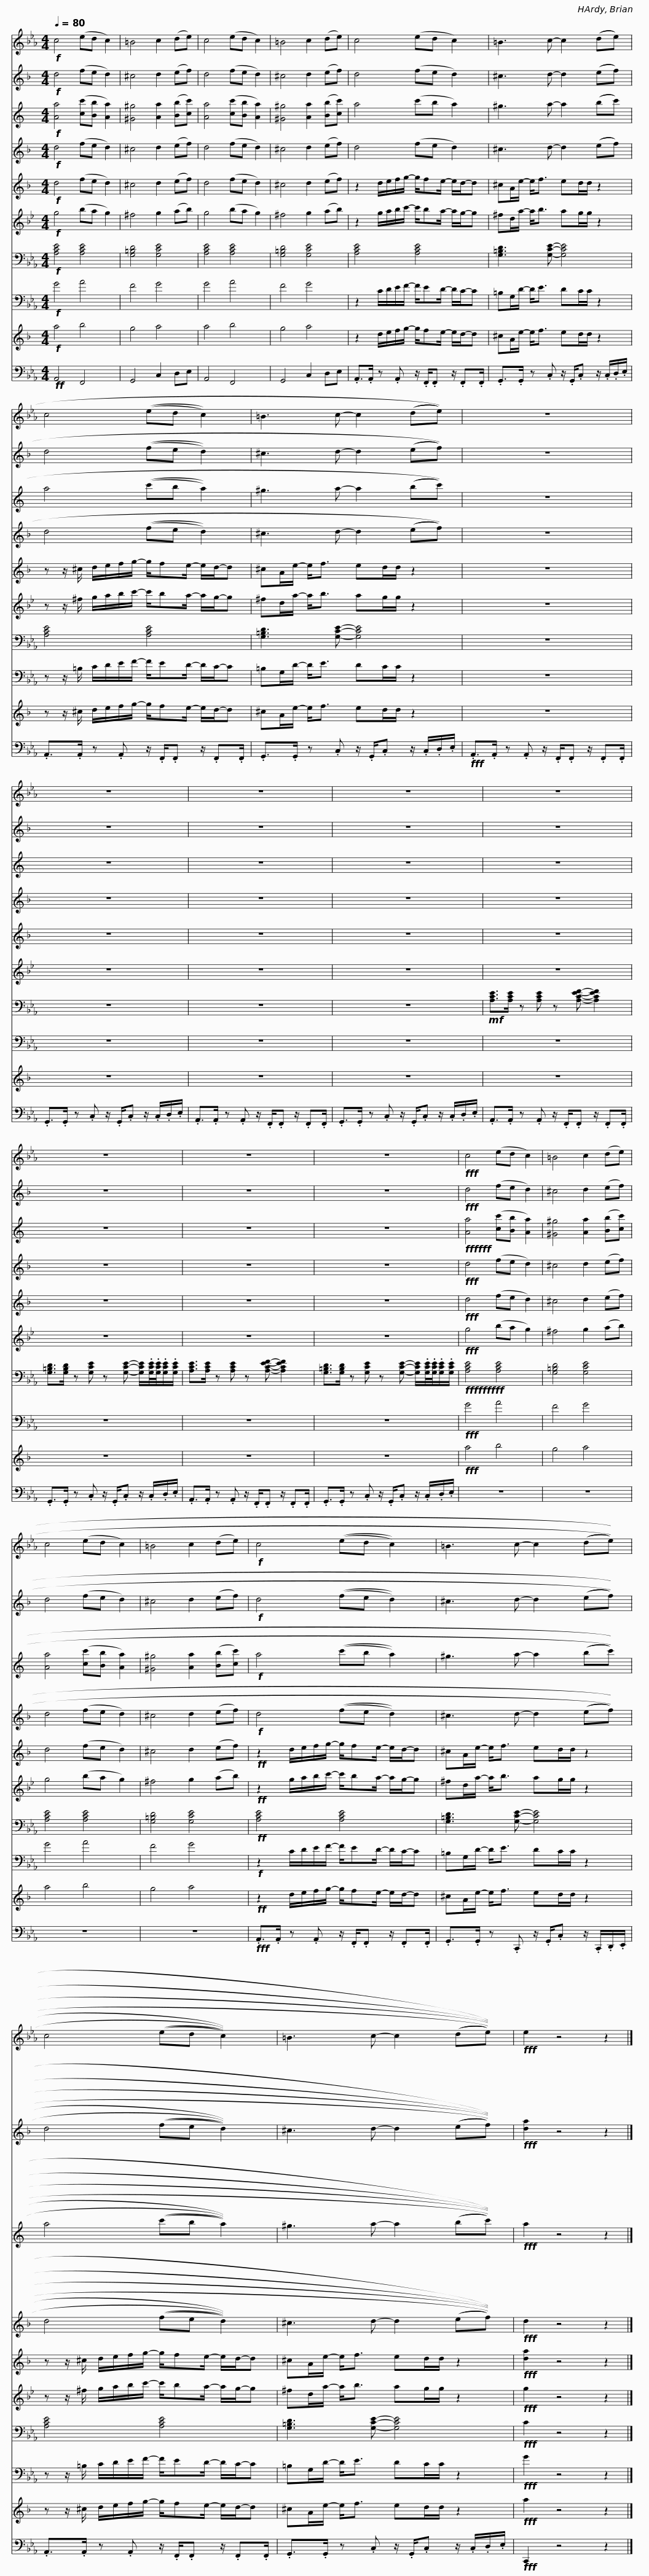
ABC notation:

X:1
%%score 1 2 3 4 5 6 7 8 9 10
L:1/8
Q:1/4=80
M:4/4
I:linebreak $
K:Eb
V:1 treble
V:2 treble transpose=-2
V:3 treble transpose=-9
V:4 treble transpose=-14
V:5 treble transpose=-2
V:6 treble transpose=-7
V:7 bass
V:8 bass
V:9 treble transpose=-14
V:10 bass
V:1
!f! c4 (ed c2) | =B4 c2 (de) | c4 (ed c2) | =B4 c2 (de) |$ c4 (ed c2) | %5
 =B3 c- c2 ((de)) |$ c4 ((ed c2)) | =B3 c- c2 (((de))) |$ z8 | z8 | %10
 z8 |$ z8 | z8 | z8 |$ z8 | %15
 z8 |!fff! c4 (ed c2) | =B4 c2 (de) |$ c4 (ed c2) | =B4 c2 (de) | %20
!f! c4 ((ed c2)) |$ =B3 c- c2 ((((de)))) | c4 ((((ed c2)))) |$ =B3 c- c2 ((((((de)))))) |!fff! e2 z4 z2 |] %25
V:2
[K:F]!f! d4 (fe d2) | ^c4 d2 (ef) | d4 (fe d2) | ^c4 d2 (ef) |$ d4 (fe d2) | %5
 ^c3 d- d2 ((ef)) |$ d4 ((fe d2)) | ^c3 d- d2 (((ef))) |$ z8 | z8 | %10
 z8 |$ z8 | z8 | z8 |$ z8 | %15
 z8 |!fff! d4 (fe d2) | ^c4 d2 (ef) |$ d4 (fe d2) | ^c4 d2 (ef) | %20
!f! d4 ((fe d2)) |$ ^c3 d- d2 ((((ef)))) | d4 ((((fe d2)))) |$ ^c3 d- d2 ((((((ef)))))) |!fff! [da]2 z4 z2 |] %25
V:3
[K:C]!f! [Aa]4 ([cc'][Bb] [Aa]2) | [^G^g]4 [Aa]2 ([Bb][cc']) | [Aa]4 ([cc'][Bb] [Aa]2) | [^G^g]4 [Aa]2 ([Bb][cc']) |$ a4 (c'b a2) | %5
 ^g3 a- a2 ((bc')) |$ a4 ((c'b a2)) | ^g3 a- a2 (((bc'))) |$ z8 | z8 | %10
 z8 |$ z8 | z8 | z8 |$ z8 | %15
 z8 |!fff!!fff! [Aa]4 ([cc'][Bb] [Aa]2) | [^G^g]4 [Aa]2 ([Bb][cc']) |$ [Aa]4 ([cc'][Bb] [Aa]2) | [^G^g]4 [Aa]2 ([Bb][cc']) | %20
!f! a4 ((c'b a2)) |$ ^g3 a- a2 ((((bc')))) | a4 ((((c'b a2)))) |$ ^g3 a- a2 ((((((bc')))))) |!fff! a2 z4 z2 |] %25
V:4
[K:F]!f! d4 (fe d2) | ^c4 d2 (ef) | d4 (fe d2) | ^c4 d2 (ef) |$ d4 (fe d2) | %5
 ^c3 d- d2 ((ef)) |$ d4 ((fe d2)) | ^c3 d- d2 (((ef))) |$ z8 | z8 | %10
 z8 |$ z8 | z8 | z8 |$ z8 | %15
 z8 |!fff! d4 (fe d2) | ^c4 d2 (ef) |$ d4 (fe d2) | ^c4 d2 (ef) | %20
!f! d4 ((fe d2)) |$ ^c3 d- d2 ((((ef)))) | d4 ((((fe d2)))) |$ ^c3 d- d2 ((((((ef)))))) |!fff! d2 z4 z2 |] %25
V:5
[K:F]!f! d4 (fe d2) | ^c4 d2 (ef) | d4 (fe d2) | ^c4 d2 (ef) |$ z2 d/e/f/g/- g/fe/- e/d/-d | %5
 ^cA/e/- e<f ed/d/ z2 |$ z z/ ^c/ d/e/f/g/- g/fe/- e/d/-d | ^cA/e/- e<f ed/d/ z2 |$ z8 | z8 | %10
 z8 |$ z8 | z8 | z8 |$ z8 | %15
 z8 |!fff! d4 (fe d2) | ^c4 d2 (ef) |$ d4 (fe d2) | ^c4 d2 (ef) | %20
!ff! z2 d/e/f/g/- g/fe/- e/d/-d |$ ^cA/e/- e<f ed/d/ z2 | z z/ ^c/ d/e/f/g/- g/fe/- e/d/-d |$ ^cA/e/- e<f ed/d/ z2 |!fff! [da]2 z4 z2 |] %25
V:6
[K:Bb]!f! g4 (ba g2) | ^f4 g2 (ab) | g4 (ba g2) | ^f4 g2 (ab) |$ z2 g/a/b/c'/- c'/ba/- a/g/-g | %5
 ^fd/a/- a<b ag/g/ z2 |$ z z/ ^f/ g/a/b/c'/- c'/ba/- a/g/-g | ^fd/a/- a<b ag/g/ z2 |$ z8 | z8 | %10
 z8 |$ z8 | z8 | z8 |$ z8 | %15
 z8 |!fff! g4 (ba g2) | ^f4 g2 (ab) |$ g4 (ba g2) | ^f4 g2 (ab) | %20
!ff! z2 g/a/b/c'/- c'/ba/- a/g/-g |$ ^fd/a/- a<b ag/g/ z2 | z z/ ^f/ g/a/b/c'/- c'/ba/- a/g/-g |$ ^fd/a/- a<b ag/g/ z2 |!fff! g2 z4 z2 |] %25
V:7
!f! [A,CE]4 [A,CE]4 | [G,=B,D]4 [G,CE]4 | [A,CE]4 [A,CE]4 | [G,=B,D]4 [G,CE]4 |$ [A,CE]4 [A,CE]4 | %5
 [G,=B,D]3 [G,CE]- [G,CE]4 |$ [A,CE]4 [A,CE]4 | [G,=B,D]3 [G,CE]- [G,CE]4 |$ z8 | z8 | %10
 z8 |$ z8 |!mf! [A,CE]>[A,CE] z [A,CE] z [A,CEF]- [A,CEF]2 | [G,=B,D]>[G,B,D] z [G,CE] z [G,CE]- [G,CE]/.[G,CE]/4.[G,CE]/4.[G,CE]/.[G,CE]/ |$ [A,CE]>[A,CE] z [A,CE] z [A,CEF]- [A,CEF]2 | %15
 [G,=B,D]>[G,B,D] z [G,CE] z [G,CE]- [G,CE]/.[G,CE]/4.[G,CE]/4.[G,CE]/.[G,CE]/ |!fff!!fff!!fff! [A,CE]4 [A,CE]4 | [G,=B,D]4 [G,CE]4 |$ [A,CE]4 [A,CE]4 | [G,=B,D]4 [G,CE]4 | %20
!ff! [A,CE]4 [A,CE]4 |$ [G,=B,D]3 [G,CE]- [G,CE]4 | [A,CE]4 [A,CE]4 |$ [G,=B,D]3 [G,CE]- [G,CE]4 |!fff! C2 z4 z2 |] %25
V:8
!f! G4 A4 | F4 G4 | G4 A4 | F4 G4 |$ z2 C/D/E/F/- F/ED/- D/C/-C | %5
 =B,G,/D/- D<E DC/C/ z2 |$ z z/ =B,/ C/D/E/F/- F/ED/- D/C/-C | =B,G,/D/- D<E DC/C/ z2 |$ z8 | z8 | %10
 z8 |$ z8 | z8 | z8 |$ z8 | %15
 z8 |!fff! G4 A4 | F4 G4 |$ G4 A4 | F4 G4 | %20
!f! z2 C/D/E/F/- F/ED/- D/C/-C |$ =B,G,/D/- D<E DC/C/ z2 | z z/ =B,/ C/D/E/F/- F/ED/- D/C/-C |$ =B,G,/D/- D<E DC/C/ z2 |!fff! G2 z4 z2 |] %25
V:9
[K:F]!f! a4 b4 | g4 a4 | a4 b4 | g4 a4 |$ z2 d/e/f/g/- g/fe/- e/d/-d | %5
 ^cA/e/- e<f ed/d/ z2 |$ z z/ ^c/ d/e/f/g/- g/fe/- e/d/-d | ^cA/e/- e<f ed/d/ z2 |$ z8 | z8 | %10
 z8 |$ z8 | z8 | z8 |$ z8 | %15
 z8 |!fff! a4 b4 | g4 a4 |$ a4 b4 | g4 a4 | %20
!ff! z2 d/e/f/g/- g/fe/- e/d/-d |$ ^cA/e/- e<f ed/d/ z2 | z z/ ^c/ d/e/f/g/- g/fe/- e/d/-d |$ ^cA/e/- e<f ed/d/ z2 |!fff! a2 z4 z2 |] %25
V:10
!ff! A,,4 F,,4 | G,,4 C,2 D,E, | A,,4 F,,4 | G,,4 C,2 D,E, |$ .A,,>.A,, z .A,, z/ .F,,/.F,, z/ .F,,.F,,/ | %5
 .G,,>.G,, z .C, z/ .G,,/.C, z/ .C,/.D,/.E,/ |$ .A,,>.A,, z .A,, z/ .F,,/.F,, z/ .F,,.F,,/ | .G,,>.G,, z .C, z/ .G,,/.C, z/ .C,/.D,/.E,/ |$!fff! .A,,>.A,, z .A,, z/ .F,,/.F,, z/ .F,,.F,,/ | .G,,>.G,, z .C, z/ .G,,/.C, z/ .C,/.D,/.E,/ | %10
 .A,,>.A,, z .A,, z/ .F,,/.F,, z/ .F,,.F,,/ |$ .G,,>.G,, z .C, z/ .G,,/.C, z/ .C,/.D,/.E,/ | .A,,>.A,, z .A,, z/ .F,,/.F,, z/ .F,,.F,,/ | .G,,>.G,, z .C, z/ .G,,/.C, z/ .C,/.D,/.E,/ |$ .A,,>.A,, z .A,, z/ .F,,/.F,, z/ .F,,.F,,/ | %15
 .G,,>.G,, z .C, z/ .G,,/.C, z/ .C,/.D,/.E,/ | z8 | z8 |$ z8 | z8 | %20
!fff! .A,,>.A,, z .A,, z/ .F,,/.F,, z/ .F,,.F,,/ |$ .G,,>.G,, z .C,, z/ .G,,/.C, z/ .C,,/.D,,/.E,,/ | .A,,>.A,, z .A,, z/ .F,,/.F,, z/ .F,,.F,,/ |$ .G,,>.G,, z .C, z/ .G,,/.C, z/ .C,/.D,/.E,/ |!fff! C,,2 z4 z2 |] %25
